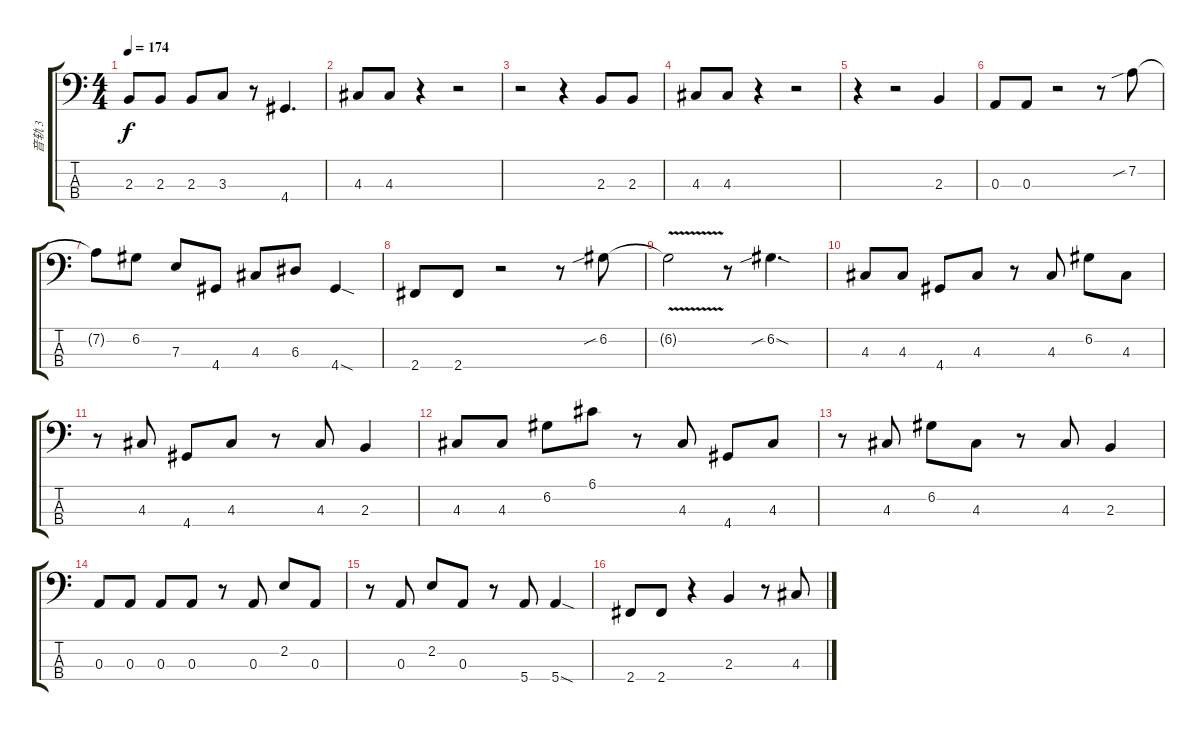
\track ("音轨 3" "音轨 3") {instrument electricbassfinger}
\staff {score tabs}
\tuning (G2 D2 A1 E1) {hide}
\ts (4 4)
\tempo 174
\clef f4
\ks c
2.3{t}.8{dy f} 2.3.8 2.3.8 3.3.8 r.8 4.4.4{d} |
4.3.8 4.3.8 r.4 r.2 |
r.2 r.4 2.3.8 2.3.8 |
4.3.8 4.3.8 r.4 r.2 |
r.4 r.2 2.3.4 |
0.3.8 0.3.8 r.2 r.8 7.2{sib}.8 |
7.2{t}.8 6.2.8 7.3.8 4.4.8 4.3.8 6.3.8 4.4{sod}.4 |
2.4.8 2.4.8 r.2 r.8 6.2{sib}.8 |
6.2{v t}.2 r.8 6.2{sib sod}.4{d} |
4.3.8 4.3.8 4.4.8 4.3.8 r.8 4.3.8 6.2.8 4.3.8 |
r.8 4.3.8 4.4.8 4.3.8 r.8 4.3.8 2.3.4 |
4.3.8 4.3.8 6.2.8 6.1.8 r.8 4.3.8 4.4.8 4.3.8 |
r.8 4.3.8 6.2.8 4.3.8 r.8 4.3.8 2.3.4 |
0.3.8 0.3.8 0.3.8 0.3.8 r.8 0.3.8 2.2.8 0.3.8 |
r.8 0.3.8 2.2.8 0.3.8 r.8 5.4.8 5.4{sod}.4 |
2.4.8 2.4.8 r.4 2.3.4 r.8 4.3.8
